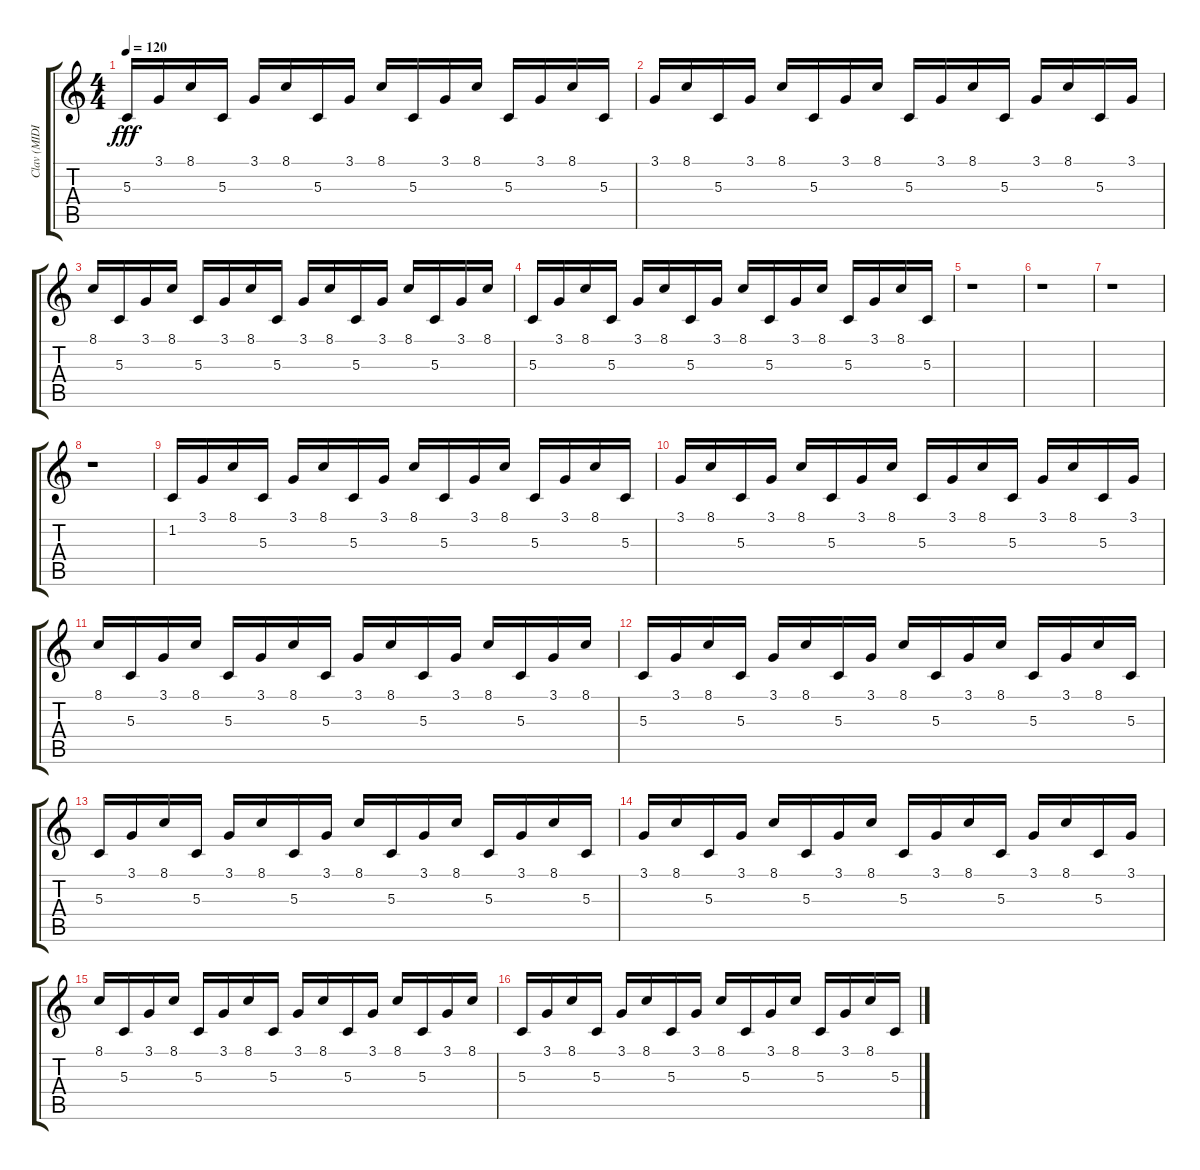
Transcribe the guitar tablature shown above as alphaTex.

\track ("Clav (MIDI)" "Clav (MIDI") {instrument clavinet}
\staff {score tabs}
\tuning (E4 B3 G3 D3 A2 E2) {hide}
\ts (4 4)
\tempo 120
\clef g2
\ks c
5.3.16{dy fff} 3.1.16 8.1.16 5.3.16 3.1.16 8.1.16 5.3.16 3.1.16 8.1.16 5.3.16 3.1.16 8.1.16 5.3.16 3.1.16 8.1.16 5.3.16 |
3.1.16 8.1.16 5.3.16 3.1.16 8.1.16 5.3.16 3.1.16 8.1.16 5.3.16 3.1.16 8.1.16 5.3.16 3.1.16 8.1.16 5.3.16 3.1.16 |
8.1.16 5.3.16 3.1.16 8.1.16 5.3.16 3.1.16 8.1.16 5.3.16 3.1.16 8.1.16 5.3.16 3.1.16 8.1.16 5.3.16 3.1.16 8.1.16 |
5.3.16 3.1.16 8.1.16 5.3.16 3.1.16 8.1.16 5.3.16 3.1.16 8.1.16 5.3.16 3.1.16 8.1.16 5.3.16 3.1.16 8.1.16 5.3.16 |
r.1 |
r.1 |
r.1 |
r.1 |
1.2.16 3.1.16 8.1.16 5.3.16 3.1.16 8.1.16 5.3.16 3.1.16 8.1.16 5.3.16 3.1.16 8.1.16 5.3.16 3.1.16 8.1.16 5.3.16 |
3.1.16 8.1.16 5.3.16 3.1.16 8.1.16 5.3.16 3.1.16 8.1.16 5.3.16 3.1.16 8.1.16 5.3.16 3.1.16 8.1.16 5.3.16 3.1.16 |
8.1.16 5.3.16 3.1.16 8.1.16 5.3.16 3.1.16 8.1.16 5.3.16 3.1.16 8.1.16 5.3.16 3.1.16 8.1.16 5.3.16 3.1.16 8.1.16 |
5.3.16 3.1.16 8.1.16 5.3.16 3.1.16 8.1.16 5.3.16 3.1.16 8.1.16 5.3.16 3.1.16 8.1.16 5.3.16 3.1.16 8.1.16 5.3.16 |
5.3.16 3.1.16 8.1.16 5.3.16 3.1.16 8.1.16 5.3.16 3.1.16 8.1.16 5.3.16 3.1.16 8.1.16 5.3.16 3.1.16 8.1.16 5.3.16 |
3.1.16 8.1.16 5.3.16 3.1.16 8.1.16 5.3.16 3.1.16 8.1.16 5.3.16 3.1.16 8.1.16 5.3.16 3.1.16 8.1.16 5.3.16 3.1.16 |
8.1.16 5.3.16 3.1.16 8.1.16 5.3.16 3.1.16 8.1.16 5.3.16 3.1.16 8.1.16 5.3.16 3.1.16 8.1.16 5.3.16 3.1.16 8.1.16 |
5.3.16 3.1.16 8.1.16 5.3.16 3.1.16 8.1.16 5.3.16 3.1.16 8.1.16 5.3.16 3.1.16 8.1.16 5.3.16 3.1.16 8.1.16 5.3.16
